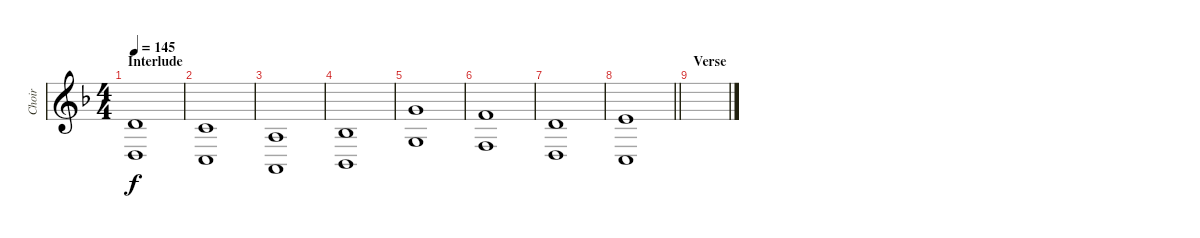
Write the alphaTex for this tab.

\track ("Choir" "Choir") {instrument choiraahs}
\staff {score}
\tuning (E4 B3 G3 D3 A2 D2) {hide}
\ts (4 4)
\section ("" "Interlude")
\tempo 145
\clef g2
\ks f
(3.2 0.4).1{dy f} |
(1.2 3.5).1 |
(2.3 0.5).1 |
(3.3 1.5).1 |
(3.1 0.3).1 |
(1.1 3.4).1 |
(3.2 0.4).1 |
\barLineRight lightlight
(0.1 3.5).1 |
\section ("" "Verse")
